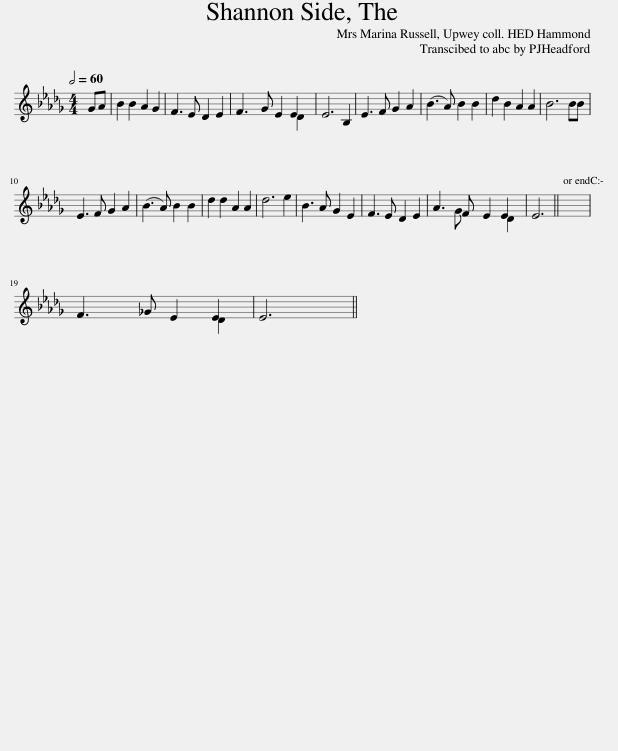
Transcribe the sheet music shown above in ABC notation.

X:1
%%score ( 1 2 )
L:1/8
Q:1/2=60
M:4/4
I:linebreak $
K:Db
V:1 treble
V:2 treble
V:1
 GA | B2 B2 A2 G2 | F3 E D2 E2 | F3 G E2 E2 | E6 B,2 | %5
 E3 F G2 A2 | (B3 A) B2 B2 | d2 B2 A2 A2 | B6 BB |$ E3 F G2 A2 | %10
 (B3 A) B2 B2 | d2 d2 A2 A2 | d6 e2 | B3 A G2 E2 | F3 E D2 E2 | %15
 A3 F E2 E2 | E6 || x8 |$ F3 _G E2 E2 | E6 || %20
V:2
 x2 | x8 | x8 | x2 x2 x2 D2 | x8 | %5
 x8 | x8 | x8 | x8 |$ x8 | %10
 x8 | x8 | x8 | x8 | x8 | %15
 x3 G x2 D2 | x6 || x8 |$ x2 x2 x2 D2 | x6 || %20
